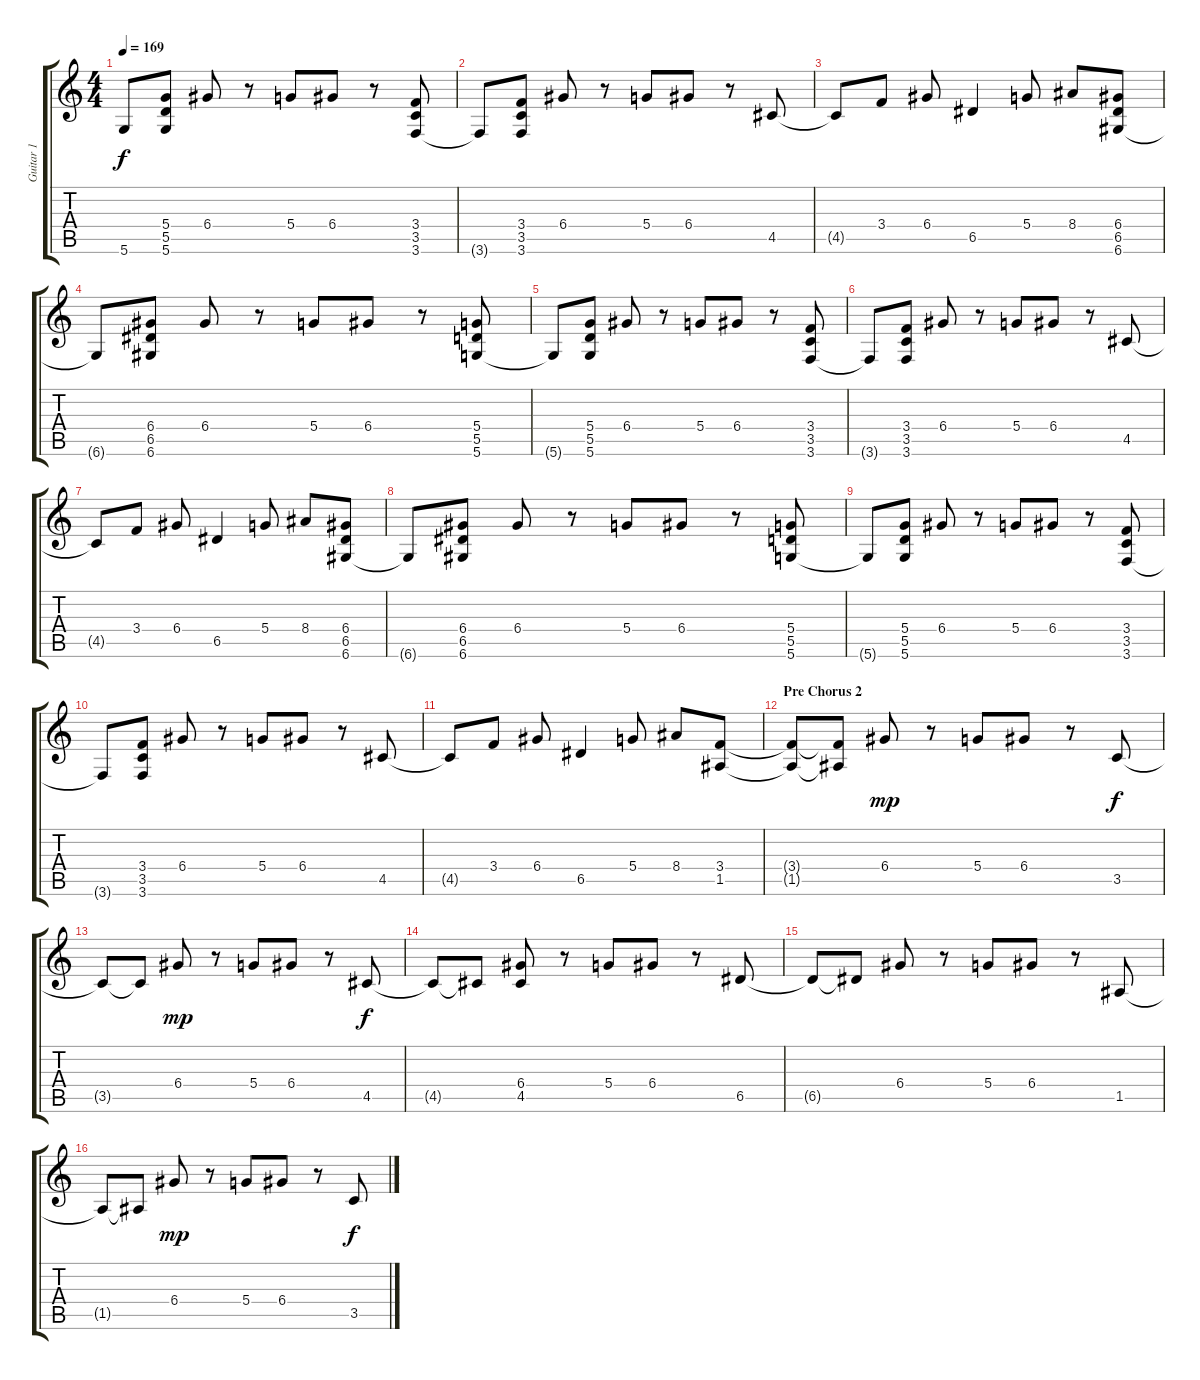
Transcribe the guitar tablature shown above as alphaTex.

\track ("Guitar 1" "Guitar 1") {instrument distortionguitar}
\staff {score tabs}
\tuning (E4 B3 G3 D3 A2 D2) {hide}
\ts (4 4)
\tempo 169
\clef g2
\ks c
5.6{t}.8{dy f} (5.4 5.5 5.6).8 6.4.8 r.8 5.4.8 6.4.8 r.8 (3.4 3.5 3.6).8 |
3.6{t}.8 (3.4 3.5 3.6).8 6.4.8 r.8 5.4.8 6.4.8 r.8 4.5.8 |
4.5{t}.8 3.4.8 6.4.8 6.5.4 5.4.8 8.4.8 (6.4 6.5 6.6).8 |
6.6{t}.8 (6.4 6.5 6.6).8 6.4.8 r.8 5.4.8 6.4.8 r.8 (5.4 5.5 5.6).8 |
5.6{t}.8 (5.4 5.5 5.6).8 6.4.8 r.8 5.4.8 6.4.8 r.8 (3.4 3.5 3.6).8 |
3.6{t}.8 (3.4 3.5 3.6).8 6.4.8 r.8 5.4.8 6.4.8 r.8 4.5.8 |
4.5{t}.8 3.4.8 6.4.8 6.5.4 5.4.8 8.4.8 (6.4 6.5 6.6).8 |
6.6{t}.8 (6.4 6.5 6.6).8 6.4.8 r.8 5.4.8 6.4.8 r.8 (5.4 5.5 5.6).8 |
5.6{t}.8 (5.4 5.5 5.6).8 6.4.8 r.8 5.4.8 6.4.8 r.8 (3.4 3.5 3.6).8 |
3.6{t}.8 (3.4 3.5 3.6).8 6.4.8 r.8 5.4.8 6.4.8 r.8 4.5.8 |
4.5{t}.8 3.4.8 6.4.8 6.5.4 5.4.8 8.4.8 (3.4 1.5).8 |
\section ("" "Pre Chorus 2")
(3.4{t} 1.5{t}).8 (3.4{t} 1.5{t}).8 6.4.8{dy mp} r.8 5.4.8 6.4.8 r.8 3.5.8{dy f} |
3.5{t}.8 3.5{t}.8 6.4.8{dy mp} r.8 5.4.8 6.4.8 r.8 4.5.8{dy f} |
4.5{t}.8 4.5{t}.8 (6.4 4.5).8 r.8 5.4.8 6.4.8 r.8 6.5.8 |
6.5{t}.8 6.5{t}.8 6.4.8 r.8 5.4.8 6.4.8 r.8 1.5.8 |
1.5{t}.8 1.5{t}.8 6.4.8{dy mp} r.8 5.4.8 6.4.8 r.8 3.5.8{dy f}
